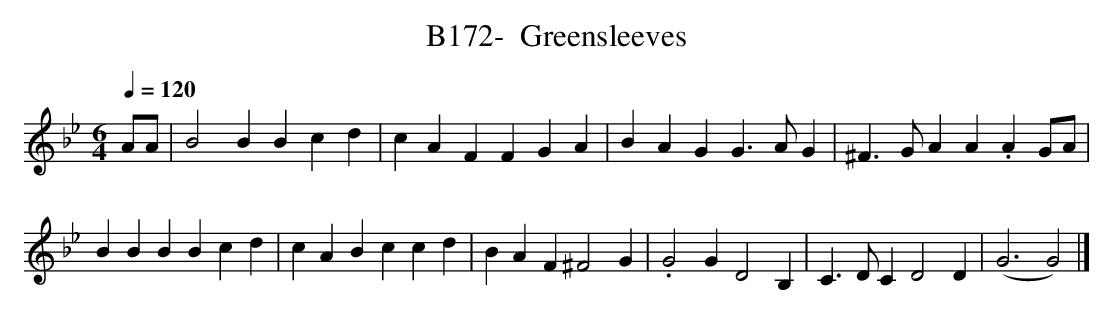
X:1
T:B172-  Greensleeves
Q:1/4=120
L:1/4
M:6/4
K:Gm
A/2A/2|B2BBcd|cAFFGA|BAGG3/2A/2G|^F3/2G/2AA.AG/2A/2|\
BBBBcd|cABccd|BAF^F2G|.G2GD2B,|C3/2D/2CD2D|(G3G2)|]
